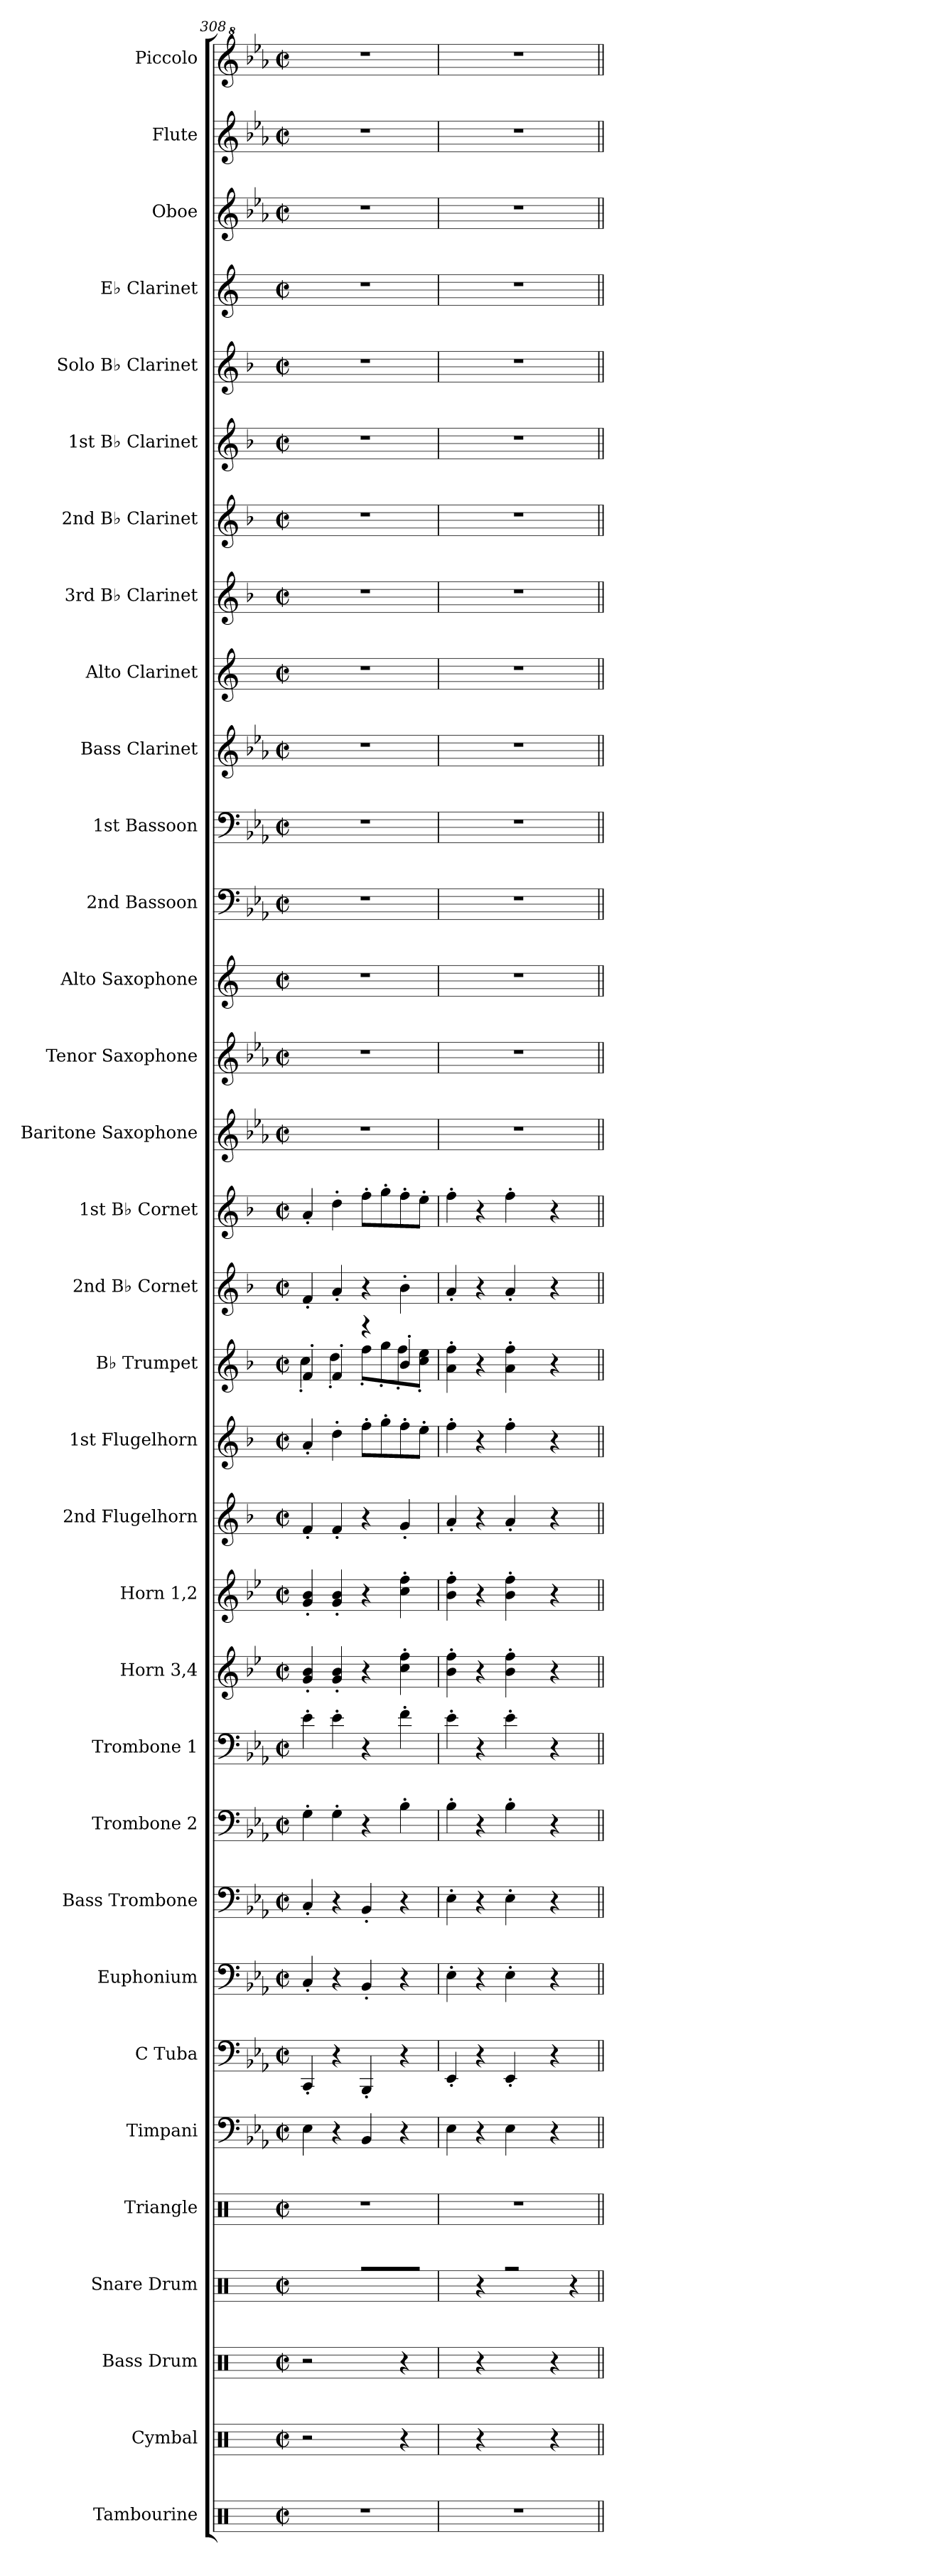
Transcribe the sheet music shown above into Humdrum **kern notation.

**kern	**kern	**kern	**kern	**kern	**kern	**kern	**kern	**kern	**kern	**kern	**kern	**kern	**kern	**kern	**kern	**kern	**kern	**kern	**kern	**kern	**kern	**kern	**kern	**kern	**kern	**kern	**kern	**kern	**kern	**kern	**kern	**kern
*part33	*part32	*part31	*part30	*part29	*part28	*part27	*part26	*part25	*part24	*part23	*part22	*part21	*part20	*part19	*part18	*part17	*part16	*part15	*part14	*part13	*part12	*part11	*part10	*part9	*part8	*part7	*part6	*part5	*part4	*part3	*part2	*part1
*staff33	*staff32	*staff31	*staff30	*staff29	*staff28	*staff27	*staff26	*staff25	*staff24	*staff23	*staff22	*staff21	*staff20	*staff19	*staff18	*staff17	*staff16	*staff15	*staff14	*staff13	*staff12	*staff11	*staff10	*staff9	*staff8	*staff7	*staff6	*staff5	*staff4	*staff3	*staff2	*staff1
*I"Tambourine	*I"Cymbal	*I"Bass Drum	*I"Snare Drum	*I"Triangle	*I"Timpani	*I"C Tuba	*I"Euphonium	*I"Bass Trombone	*I"Trombone 2	*I"Trombone 1	*I"Horn 3,4	*I"Horn 1,2	*I"2nd Flugelhorn	*I"1st Flugelhorn	*I"B♭ Trumpet	*I"2nd B♭ Cornet	*I"1st B♭ Cornet	*I"Baritone Saxophone	*I"Tenor Saxophone	*I"Alto Saxophone	*I"2nd Bassoon	*I"1st Bassoon	*I"Bass Clarinet	*I"Alto Clarinet	*I"3rd B♭ Clarinet	*I"2nd B♭ Clarinet	*I"1st B♭ Clarinet	*I"Solo B♭ Clarinet	*I"E♭ Clarinet	*I"Oboe	*I"Flute	*I"Piccolo
*I'Tamb.	*I'Cym.	*I'B. Dr.	*I'Sn. Dr.	*I'Trgl.	*I'Timp.	*I'C Tu.	*I'Eu.	*I'B. Trb.	*I'Trb. 2	*I'Trb. 1	*I'Hn. 3,4	*I'Hn. 1,2	*I'2nd Flghn.	*I'1st Flghn.	*I'B♭ Tpt.	*I'2nd B♭ Cnt.	*I'1st B♭ Cnt.	*I'Bar. Sax.	*I'T. Sax.	*I'A. Sax.	*I'2nd Bsn.	*I'1st Bsn.	*I'B. Cl.	*I'A. Cl.	*I'3rd B♭ Cl.	*I'2nd B♭ Cl.	*I'1st B♭ Cl.	*I'Solo B♭ Cl.	*I'E♭ Cl.	*I'Ob.	*I'Fl.	*I'Picc.
*clefX	*clefX	*clefX	*clefX	*clefX	*clefF4	*clefF4	*clefF4	*clefF4	*clefF4	*clefF4	*clefG2	*clefG2	*clefG2	*clefG2	*clefG2	*clefG2	*clefG2	*clefG2	*clefG2	*clefG2	*clefF4	*clefF4	*clefG2	*clefG2	*clefG2	*clefG2	*clefG2	*clefG2	*clefG2	*clefG2	*clefG2	*clefG^2
*	*	*	*	*	*	*	*	*	*	*	*ITrd4c7	*ITrd4c7	*ITrd1c2	*ITrd1c2	*ITrd1c2	*ITrd1c2	*ITrd1c2	*ITrd12c21	*ITrd8c14	*ITrd5c9	*	*	*ITrd8c14	*ITrd5c9	*ITrd1c2	*ITrd1c2	*ITrd1c2	*ITrd1c2	*ITrd-2c-3	*	*	*ITrd-7c-12
*k[]	*k[]	*k[]	*k[]	*k[]	*k[b-e-a-]	*k[b-e-a-]	*k[b-e-a-]	*k[b-e-a-]	*k[b-e-a-]	*k[b-e-a-]	*k[b-e-a-]	*k[b-e-a-]	*k[b-e-a-]	*k[b-e-a-]	*k[b-e-a-]	*k[b-e-a-]	*k[b-e-a-]	*k[b-e-a-]	*k[b-e-a-]	*k[b-e-a-]	*k[b-e-a-]	*k[b-e-a-]	*k[b-e-a-]	*k[b-e-a-]	*k[b-e-a-]	*k[b-e-a-]	*k[b-e-a-]	*k[b-e-a-]	*k[b-e-a-]	*k[b-e-a-]	*k[b-e-a-]	*k[b-e-a-]
*C:	*C:	*C:	*C:	*C:	*E-:	*E-:	*E-:	*E-:	*E-:	*E-:	*E-:	*E-:	*E-:	*E-:	*E-:	*E-:	*E-:	*E-:	*E-:	*E-:	*E-:	*E-:	*E-:	*E-:	*E-:	*E-:	*E-:	*E-:	*E-:	*E-:	*E-:	*E-:
*M2/2	*M2/2	*M2/2	*M2/2	*M2/2	*M2/2	*M2/2	*M2/2	*M2/2	*M2/2	*M2/2	*M2/2	*M2/2	*M2/2	*M2/2	*M2/2	*M2/2	*M2/2	*M2/2	*M2/2	*M2/2	*M2/2	*M2/2	*M2/2	*M2/2	*M2/2	*M2/2	*M2/2	*M2/2	*M2/2	*M2/2	*M2/2	*M2/2
*met(c|)	*met(c|)	*met(c|)	*met(c|)	*met(c|)	*met(c|)	*met(c|)	*met(c|)	*met(c|)	*met(c|)	*met(c|)	*met(c|)	*met(c|)	*met(c|)	*met(c|)	*met(c|)	*met(c|)	*met(c|)	*met(c|)	*met(c|)	*met(c|)	*met(c|)	*met(c|)	*met(c|)	*met(c|)	*met(c|)	*met(c|)	*met(c|)	*met(c|)	*met(c|)	*met(c|)	*met(c|)	*met(c|)
=308	=308	=308	=308	=308	=308	=308	=308	=308	=308	=308	=308	=308	=308	=308	=308	=308	=308	=308	=308	=308	=308	=308	=308	=308	=308	=308	=308	=308	=308	=308	=308	=308
*	*	*	*	*	*	*	*	*	*	*	*	*	*	*	*^	*	*	*	*	*	*	*	*	*	*	*	*	*	*	*	*	*
1r	2r	2r	4R\	1r	4E-\	4CC'/	4C'/	4C'/	4G'\	4e-'\	4c/' 4e-/'	4c/' 4e-/'	4e-'/	4g'/	4e-'/	4b-'\	4e-'/	4g'/	1r	1r	1r	1r	1r	1r	1r	1r	1r	1r	1r	1r	1r	1r	1r
.	.	.	4R\	.	4r	4r	4r	4r	4G'\	4e-'\	4c/' 4e-/'	4c/' 4e-/'	4e-'/	4cc'\	4e-'/	4cc'\	4g'/	4cc'\	.	.	.	.	.	.	.	.	.	.	.	.	.	.	.
.	4R\	4R\	8R\L	.	4BB-/	4BBB-'/	4BB-'/	4BB-'/	4r	4r	4r	4r	4r	8ee-'\L	4r	8ee-'\L	4r	8ee-'\L	.	.	.	.	.	.	.	.	.	.	.	.	.	.	.
.	.	.	8R\	.	.	.	.	.	.	.	.	.	.	8ff'\	.	8ff'\	.	8ff'\	.	.	.	.	.	.	.	.	.	.	.	.	.	.	.
.	4r	4r	8R\	.	4r	4r	4r	4r	4B-'\	4f'\	4f\' 4b-\'	4f\' 4b-\'	4f'/	8ee-'\	4a-'/	8ee-'\	4a-'\	8ee-'\	.	.	.	.	.	.	.	.	.	.	.	.	.	.	.
.	.	.	8R\J	.	.	.	.	.	.	.	.	.	.	8dd'\J	.	8b-\' 8dd\'J	.	8dd'\J	.	.	.	.	.	.	.	.	.	.	.	.	.	.	.
*	*	*	*	*	*	*	*	*	*	*	*	*	*	*	*v	*v	*	*	*	*	*	*	*	*	*	*	*	*	*	*	*	*	*
=309	=309	=309	=309	=309	=309	=309	=309	=309	=309	=309	=309	=309	=309	=309	=309	=309	=309	=309	=309	=309	=309	=309	=309	=309	=309	=309	=309	=309	=309	=309	=309	=309
1r	4R\	4R\	4R\	1r	4E-\	4EE-'/	4E-'\	4E-'\	4B-'\	4e-'\	4e-\' 4b-\'	4e-\' 4b-\'	4g'/	4ee-'\	4g\' 4ee-\'	4g'/	4ee-'\	1r	1r	1r	1r	1r	1r	1r	1r	1r	1r	1r	1r	1r	1r	1r
.	4r	4r	4r	.	4r	4r	4r	4r	4r	4r	4r	4r	4r	4r	4r	4r	4r	.	.	.	.	.	.	.	.	.	.	.	.	.	.	.
.	.	.	16qR/LL	.	.	.	.	.	.	.	.	.	.	.	.	.	.	.	.	.	.	.	.	.	.	.	.	.	.	.	.	.
.	.	.	16qR/JJ	.	.	.	.	.	.	.	.	.	.	.	.	.	.	.	.	.	.	.	.	.	.	.	.	.	.	.	.	.
.	4R\	4R\	4R\	.	4E-\	4EE-'/	4E-'\	4E-'\	4B-'\	4e-'\	4e-\' 4b-\'	4e-\' 4b-\'	4g'/	4ee-'\	4g\' 4ee-\'	4g'/	4ee-'\	.	.	.	.	.	.	.	.	.	.	.	.	.	.	.
.	4r	4r	4r	.	4r	4r	4r	4r	4r	4r	4r	4r	4r	4r	4r	4r	4r	.	.	.	.	.	.	.	.	.	.	.	.	.	.	.
=||	=||	=||	=||	=||	=||	=||	=||	=||	=||	=||	=||	=||	=||	=||	=||	=||	=||	=||	=||	=||	=||	=||	=||	=||	=||	=||	=||	=||	=||	=||	=||	=||
*-	*-	*-	*-	*-	*-	*-	*-	*-	*-	*-	*-	*-	*-	*-	*-	*-	*-	*-	*-	*-	*-	*-	*-	*-	*-	*-	*-	*-	*-	*-	*-	*-
